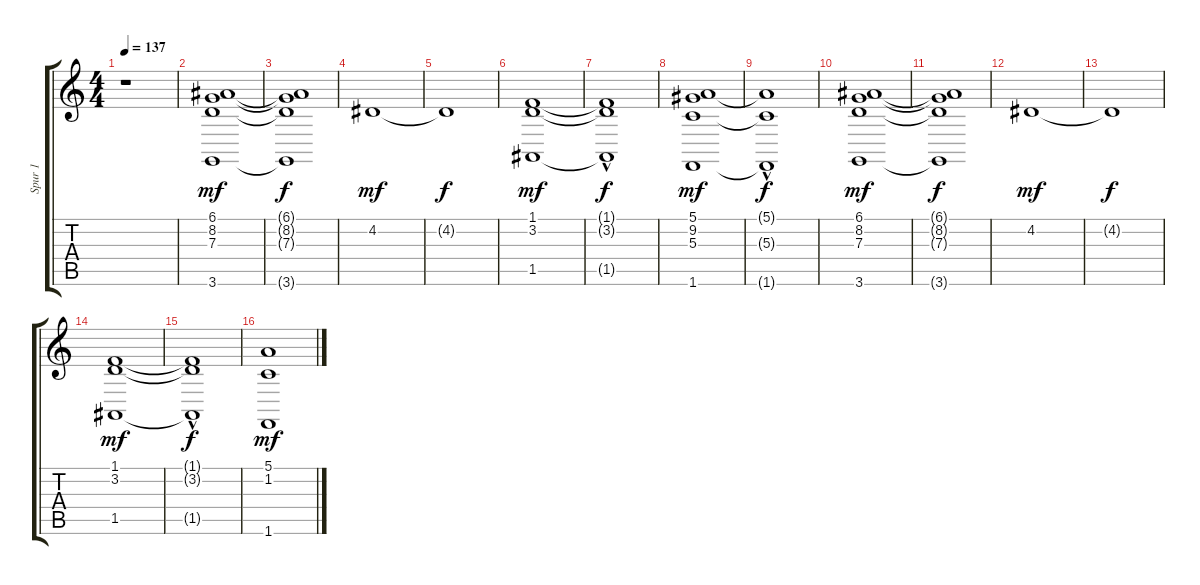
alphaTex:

\track ("Spur 1" "Spur 1") {instrument stringensemble2}
\staff {score tabs}
\tuning (E4 B3 G3 D3 A2 E2) {hide}
\ts (4 4)
\tempo 137
\clef g2
\ks c
r.1{dy mf instrument stringensemble2} |
(6.1 8.2 7.3 3.6).1 |
(6.1{t} 8.2{t} 7.3{t} 3.6{t}).1{dy f} |
4.2.1{dy mf} |
4.2{t}.1{dy f} |
(1.1 3.2 1.5).1{dy mf} |
(1.1{t} 3.2{hac t} 1.5{t}).1{dy f} |
(5.1 9.2 5.3 1.6).1{dy mf} |
(5.1{t} 5.3{hac t} 1.6{t}).1{dy f} |
(6.1 8.2 7.3 3.6).1{dy mf} |
(6.1{t} 8.2{t} 7.3{t} 3.6{t}).1{dy f} |
4.2.1{dy mf} |
4.2{t}.1{dy f} |
(1.1 3.2 1.5).1{dy mf} |
(1.1{t} 3.2{hac t} 1.5{t}).1{dy f} |
(5.1 1.2 1.6).1{dy mf}
